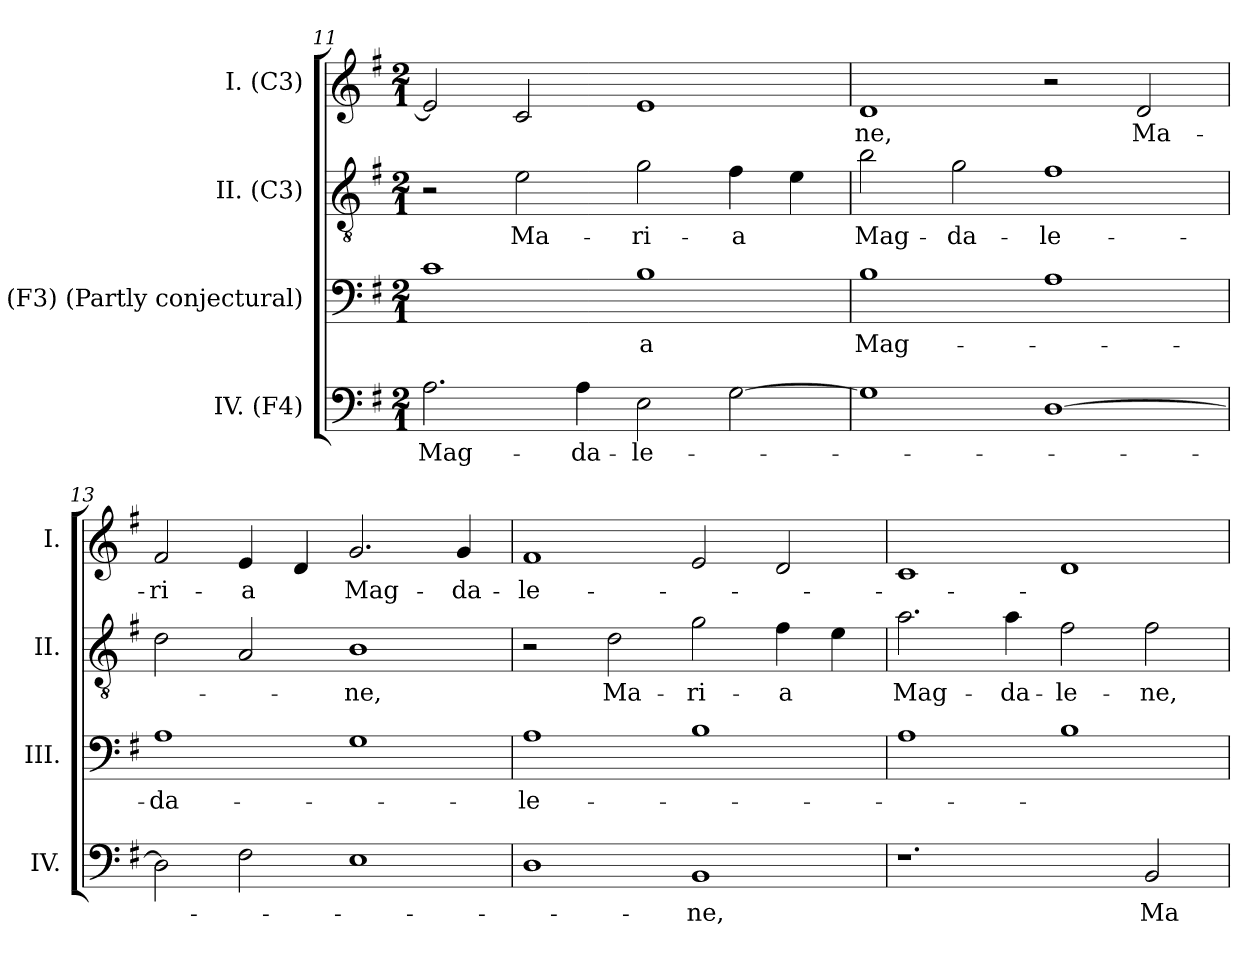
**kern	**text	**kern	**text	**kern	**text	**kern	**text
*part4	*part4	*part3	*part3	*part2	*part2	*part1	*part1
*staff4	*staff4	*staff3	*staff3	*staff2	*staff2	*staff1	*staff1
*I"IV. (F4)	*	*I"III. (F3) (Partly conjectural)	*	*I"II. (C3)	*	*I"I. (C3)	*
*I'IV.	*	*I'III.	*	*I'II.	*	*I'I.	*
*clefF4	*	*clefF4	*	*clefGv2	*	*clefG2	*
*	*	*ITrd7c12	*	*ITrd7c12	*	*	*
*k[f#]	*	*k[f#]	*	*k[f#]	*	*k[f#]	*
*G:	*	*G:	*	*G:	*	*G:	*
*M2/1	*	*M2/1	*	*M2/1	*	*M2/1	*
=11	=11	=11	=11	=11	=11	=11	=11
!	!LO:LY:b:color=#000000	!	!	!	!	!	!
2.Ai\	Mag-	1Ci	.	2r	.	2ei/]	.
!	!	!	!	!	!LO:LY:b:color=#000000	!	!
.	.	.	.	2Ei\	Ma-	2ci/	.
!	!LO:LY:b:color=#000000	!	!	!	!	!	!
4Ai\	-da-	.	.	.	.	.	.
!	!LO:LY:b:color=#000000	!	!	!	!	!	!
!	!	!	!LO:LY:b:color=#000000	!	!	!	!
!	!	!	!	!	!LO:LY:b:color=#000000	!	!
2Ei\	-le-	1BBi	-a	2Gi\	-ri-	1ei	.
!	!	!	!	!	!LO:LY:b:color=#000000	!	!
[2Gi\	.	.	.	4F#i\	-a	.	.
.	.	.	.	4Ei\	.	.	.
=12	=12	=12	=12	=12	=12	=12	=12
!	!	!	!LO:LY:b:color=#000000	!	!	!	!
!	!	!	!	!	!LO:LY:b:color=#000000	!	!
!	!	!	!	!	!	!	!LO:LY:b:color=#000000
1Gi]	.	1BBi	Mag-	2Bi\	Mag-	1di	-ne,
!	!	!	!	!	!LO:LY:b:color=#000000	!	!
.	.	.	.	2Gi\	-da-	.	.
!	!	!	!	!	!LO:LY:b:color=#000000	!	!
[1Di	.	1AAi	.	1F#i	-le-	2r	.
!	!	!	!	!	!	!	!LO:LY:b:color=#000000
.	.	.	.	.	.	2di/	Ma-
=13	=13	=13	=13	=13	=13	=13	=13
!	!	!	!LO:LY:b:color=#000000	!	!	!	!
!	!	!	!	!	!	!	!LO:LY:b:color=#000000
2Di\]	.	1AAi	-da-	2Di\	.	2f#i/	-ri-
!	!	!	!	!	!	!	!LO:LY:b:color=#000000
2F#i\	.	.	.	2AAi/	.	4ei/	-a
.	.	.	.	.	.	4di/	.
!	!	!	!	!	!LO:LY:b:color=#000000	!	!
!	!	!	!	!	!	!	!LO:LY:b:color=#000000
1Ei	.	1GGi	.	1BBi	-ne,	2.gi/	Mag-
!	!	!	!	!	!	!	!LO:LY:b:color=#000000
.	.	.	.	.	.	4gi/	-da-
=14	=14	=14	=14	=14	=14	=14	=14
!	!	!	!LO:LY:b:color=#000000	!	!	!	!
!	!	!	!	!	!	!	!LO:LY:b:color=#000000
1Di	.	1AAi	-le-	2r	.	1f#i	-le-
!	!	!	!	!	!LO:LY:b:color=#000000	!	!
.	.	.	.	2Di\	Ma-	.	.
!	!LO:LY:b:color=#000000	!	!	!	!	!	!
!	!	!	!	!	!LO:LY:b:color=#000000	!	!
1BBi	-ne,	1BBi	.	2Gi\	-ri-	2ei/	.
!	!	!	!	!	!LO:LY:b:color=#000000	!	!
.	.	.	.	4F#i\	-a	2di/	.
.	.	.	.	4Ei\	.	.	.
!!LO:PB:g=z
=15	=15	=15	=15	=15	=15	=15	=15
!	!	!	!	!	!LO:LY:b:color=#000000	!	!
1.r	.	1AAi	.	2.Ai\	Mag-	1ci	.
!	!	!	!	!	!LO:LY:b:color=#000000	!	!
.	.	.	.	4Ai\	-da-	.	.
!	!	!	!	!	!LO:LY:b:color=#000000	!	!
.	.	1BBi	.	2F#i\	-le-	1di	.
!	!LO:LY:b:color=#000000	!	!	!	!	!	!
!	!	!	!	!	!LO:LY:b:color=#000000	!	!
2BBi/	Ma-	.	.	2F#i\	-ne,	.	.
=	=	=	=	=	=	=	=
*-	*-	*-	*-	*-	*-	*-	*-
